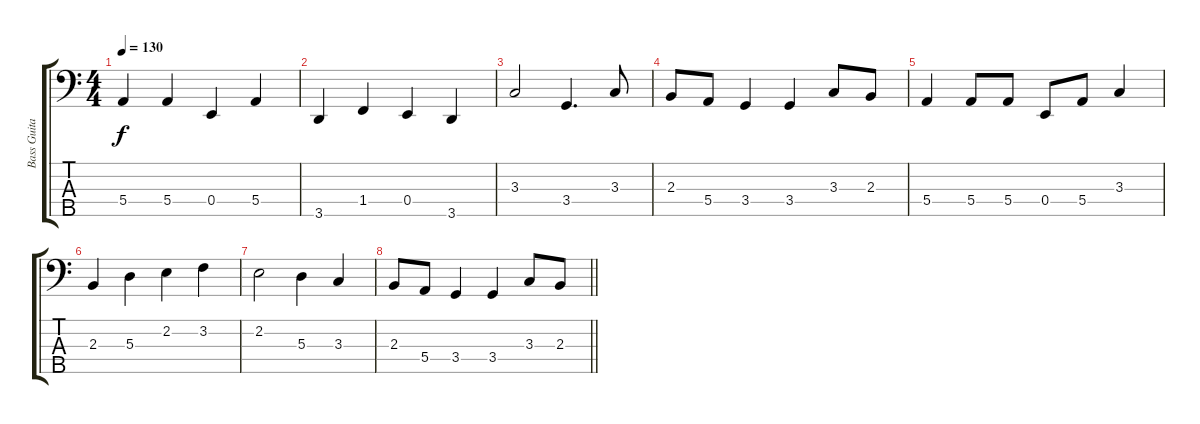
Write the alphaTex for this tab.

\track ("Bass Guitar" "Bass Guita") {instrument electricbassfinger}
\staff {score tabs}
\tuning (G2 D2 A1 E1 B0) {hide}
\ts (4 4)
\tempo 130
\clef f4
\ks c
5.4.4{dy f} 5.4.4 0.4.4 5.4.4 |
3.5.4 1.4.4 0.4.4 3.5.4 |
3.3.2 3.4.4{d} 3.3.8 |
2.3.8 5.4.8 3.4.4 3.4.4 3.3.8 2.3.8 |
5.4.4 5.4.8 5.4.8 0.4.8 5.4.8 3.3.4 |
2.3.4 5.3.4 2.2.4 3.2.4 |
2.2.2 5.3.4 3.3.4 |
\barLineRight lightlight
2.3.8 5.4.8 3.4.4 3.4.4 3.3.8 2.3.8
